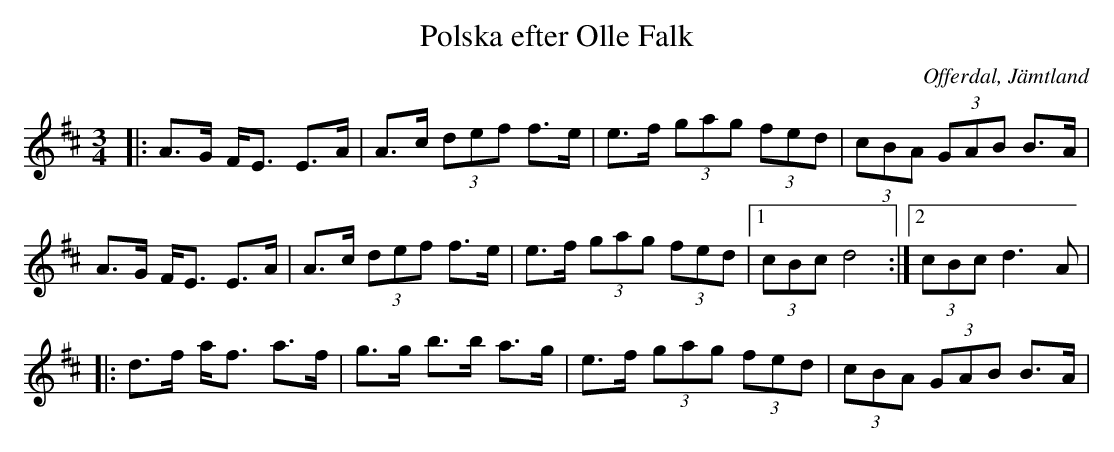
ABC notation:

X:1
T:Polska efter Olle Falk
O:Offerdal, Jämtland
M:3/4
L:1/8
K:D
|: A>G F<E E>A | A>c (3def f>e | e>f (3gag (3fed | (3cBA (3GAB B>A |
A>G F<E E>A | A>c (3def f>e | e>f (3gag (3fed |1 (3cBc d4 :|2 (3cBc d3 A |
|:d>f a<f a>f | g>g b>b a>g | e>f (3gag (3fed | (3cBA (3GAB B>A |
:|
